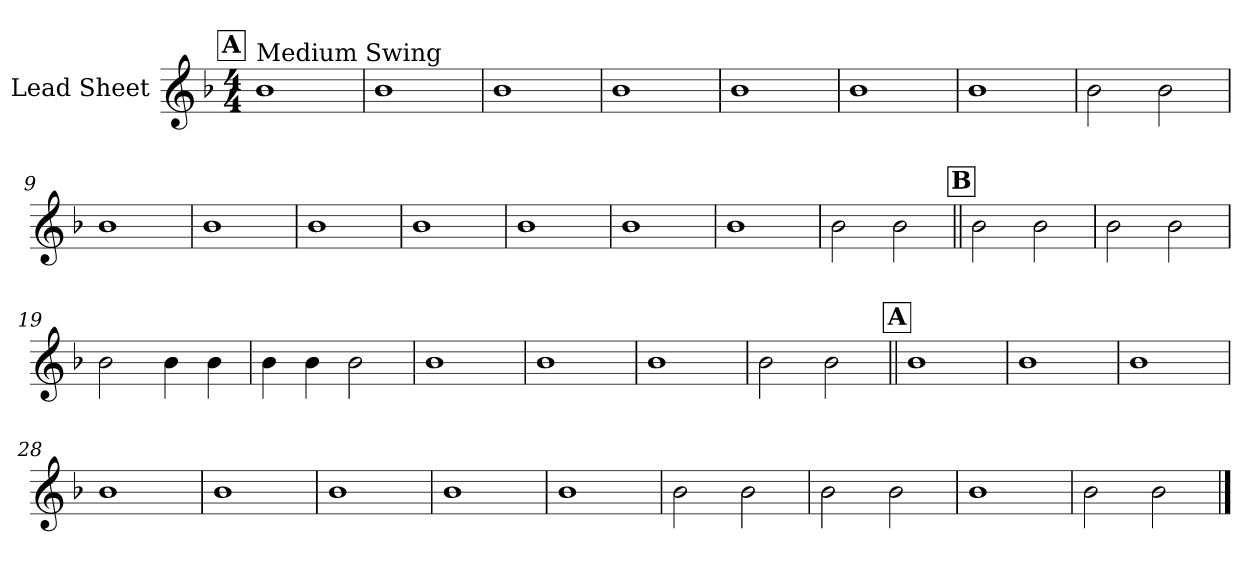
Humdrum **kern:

**kern
*part1
*staff1
*I"Lead Sheet
*clefG2
*k[b-]
*F:
*M4/4
!!LO:REH:place=s1:a:fs=14:t=A
=1
!LO:TX:a:t=Medium Swing
1b-
=2
1b-
=3
1b-
=4
1b-
!!LO:LB:g=z
=5
1b-
=6
1b-
=7
1b-
=8
2b-\
2b-\
!!LO:LB:g=z
=9
1b-
=10
1b-
=11
1b-
=12
1b-
!!LO:LB:g=z
=13
1b-
=14
1b-
=15
1b-
=16
2b-\
2b-\
!!LO:LB:g=z
!!LO:REH:place=s1:a:fs=14:t=B
=17||
2b-\
2b-\
=18
2b-\
2b-\
=19
2b-\
4b-\
4b-\
=20
4b-\
4b-\
2b-\
!!LO:LB:g=z
=21
1b-
=22
1b-
=23
1b-
=24
2b-\
2b-\
!!LO:LB:g=z
!!LO:REH:place=s1:a:fs=14:t=A
=25||
1b-
=26
1b-
=27
1b-
=28
1b-
!!LO:LB:g=z
=29
1b-
=30
1b-
=31
1b-
=32
1b-
!!LO:LB:g=z
=33
2b-\
2b-\
=34
2b-\
2b-\
=35
1b-
=36
2b-\
2b-\
==
*-
